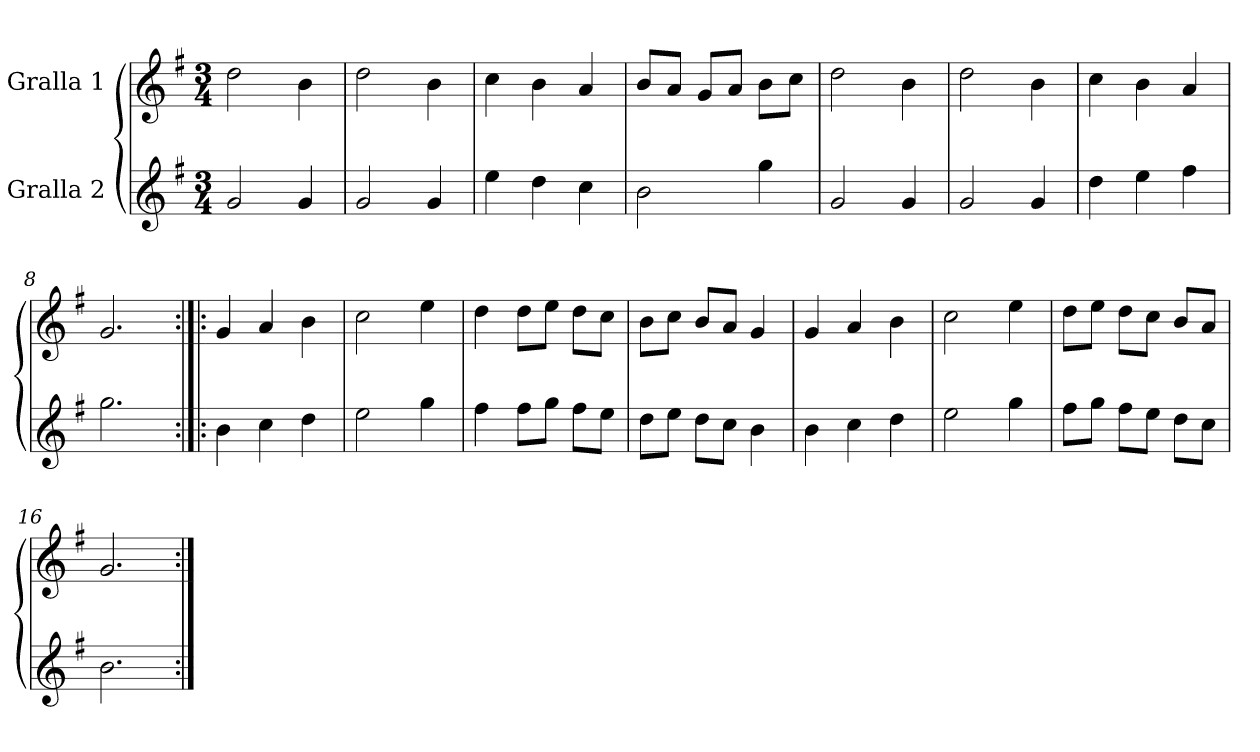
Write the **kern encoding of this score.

**kern	**kern
*part2	*part1
*staff2	*staff1
*I"Gralla 2	*I"Gralla 1
*clefG2	*clefG2
*k[f#]	*k[f#]
*M3/4	*M3/4
=1	=1
2g	2dd
4g	4b
=2	=2
2g	2dd
4g	4b
=3	=3
4ee	4cc
4dd	4b
4cc	4a
=4	=4
2b	8b/L
.	8a/J
.	8g/L
.	8a/J
4gg	8b\L
.	8cc\J
=5	=5
2g	2dd
4g	4b
=6	=6
2g	2dd
4g	4b
=7	=7
4dd	4cc
4ee	4b
4ff#	4a
=8	=8
2.gg	2.g
=9:|!|:	=9:|!|:
4b	4g
4cc	4a
4dd	4b
=10	=10
2ee	2cc
4gg	4ee
=11	=11
4ff#	4dd
8ff#\L	8dd\L
8gg\J	8ee\J
8ff#\L	8dd\L
8ee\J	8cc\J
=12	=12
8dd\L	8b\L
8ee\J	8cc\J
8dd\L	8b/L
8cc\J	8a/J
4b	4g
=13	=13
4b	4g
4cc	4a
4dd	4b
=14	=14
2ee	2cc
4gg	4ee
=15	=15
8ff#\L	8dd\L
8gg\J	8ee\J
8ff#\L	8dd\L
8ee\J	8cc\J
8dd\L	8b/L
8cc\J	8a/J
=16	=16
2.b	2.g
=:|!	=:|!
*-	*-
